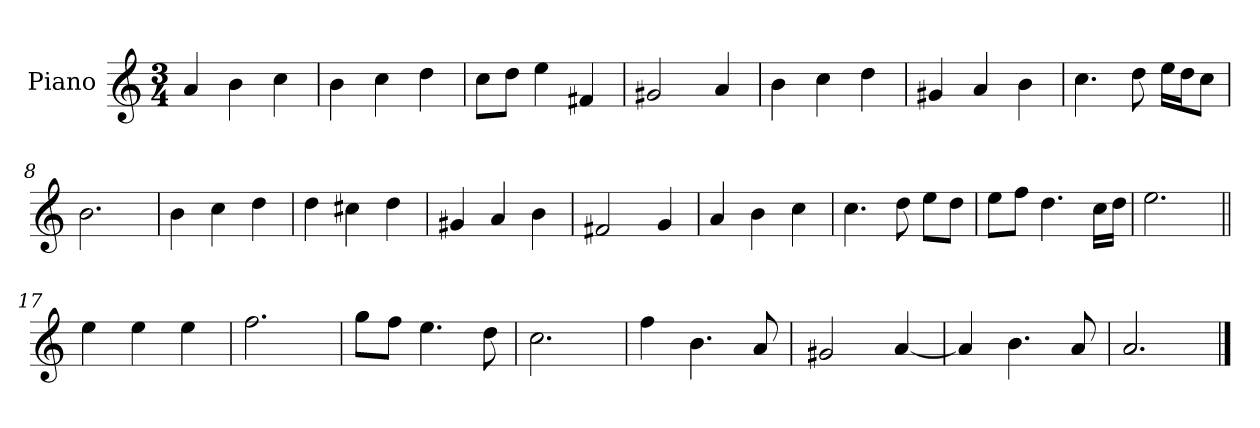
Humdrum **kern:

**kern
*part1
*staff1
*I"Piano
*I'Pno.
*clefG2
*k[]
*M3/4
=1
4a/
4b\
4cc\
=2
4b\
4cc\
4dd\
=3
8cc\L
8dd\J
4ee\
4f#X/
=4
2g#X/
4a/
=5
4b\
4cc\
4dd\
=6
4g#X/
4a/
4b\
=7
4.cc\
8dd\
16ee\LL
16dd\J
8cc\J
=8
2.b\
=9
4b\
4cc\
4dd\
=10
4dd\
4cc#X\
4dd\
=11
4g#X/
4a/
4b\
=12
2f#X/
4g/
=13
4a/
4b\
4cc\
=14
4.cc\
8dd\
8ee\L
8dd\J
=15
8ee\L
8ff\J
4.dd\
16cc\LL
16dd\JJ
=16
2.ee\
=17||
4ee\
4ee\
4ee\
=18
2.ff\
=19
8gg\L
8ff\J
4.ee\
8dd\
=20
2.cc\
=21
4ff\
4.b\
8a/
=22
2g#X/
[4a/
=23
4a/]
4.b\
8a/
=24
2.a/
==
*-
